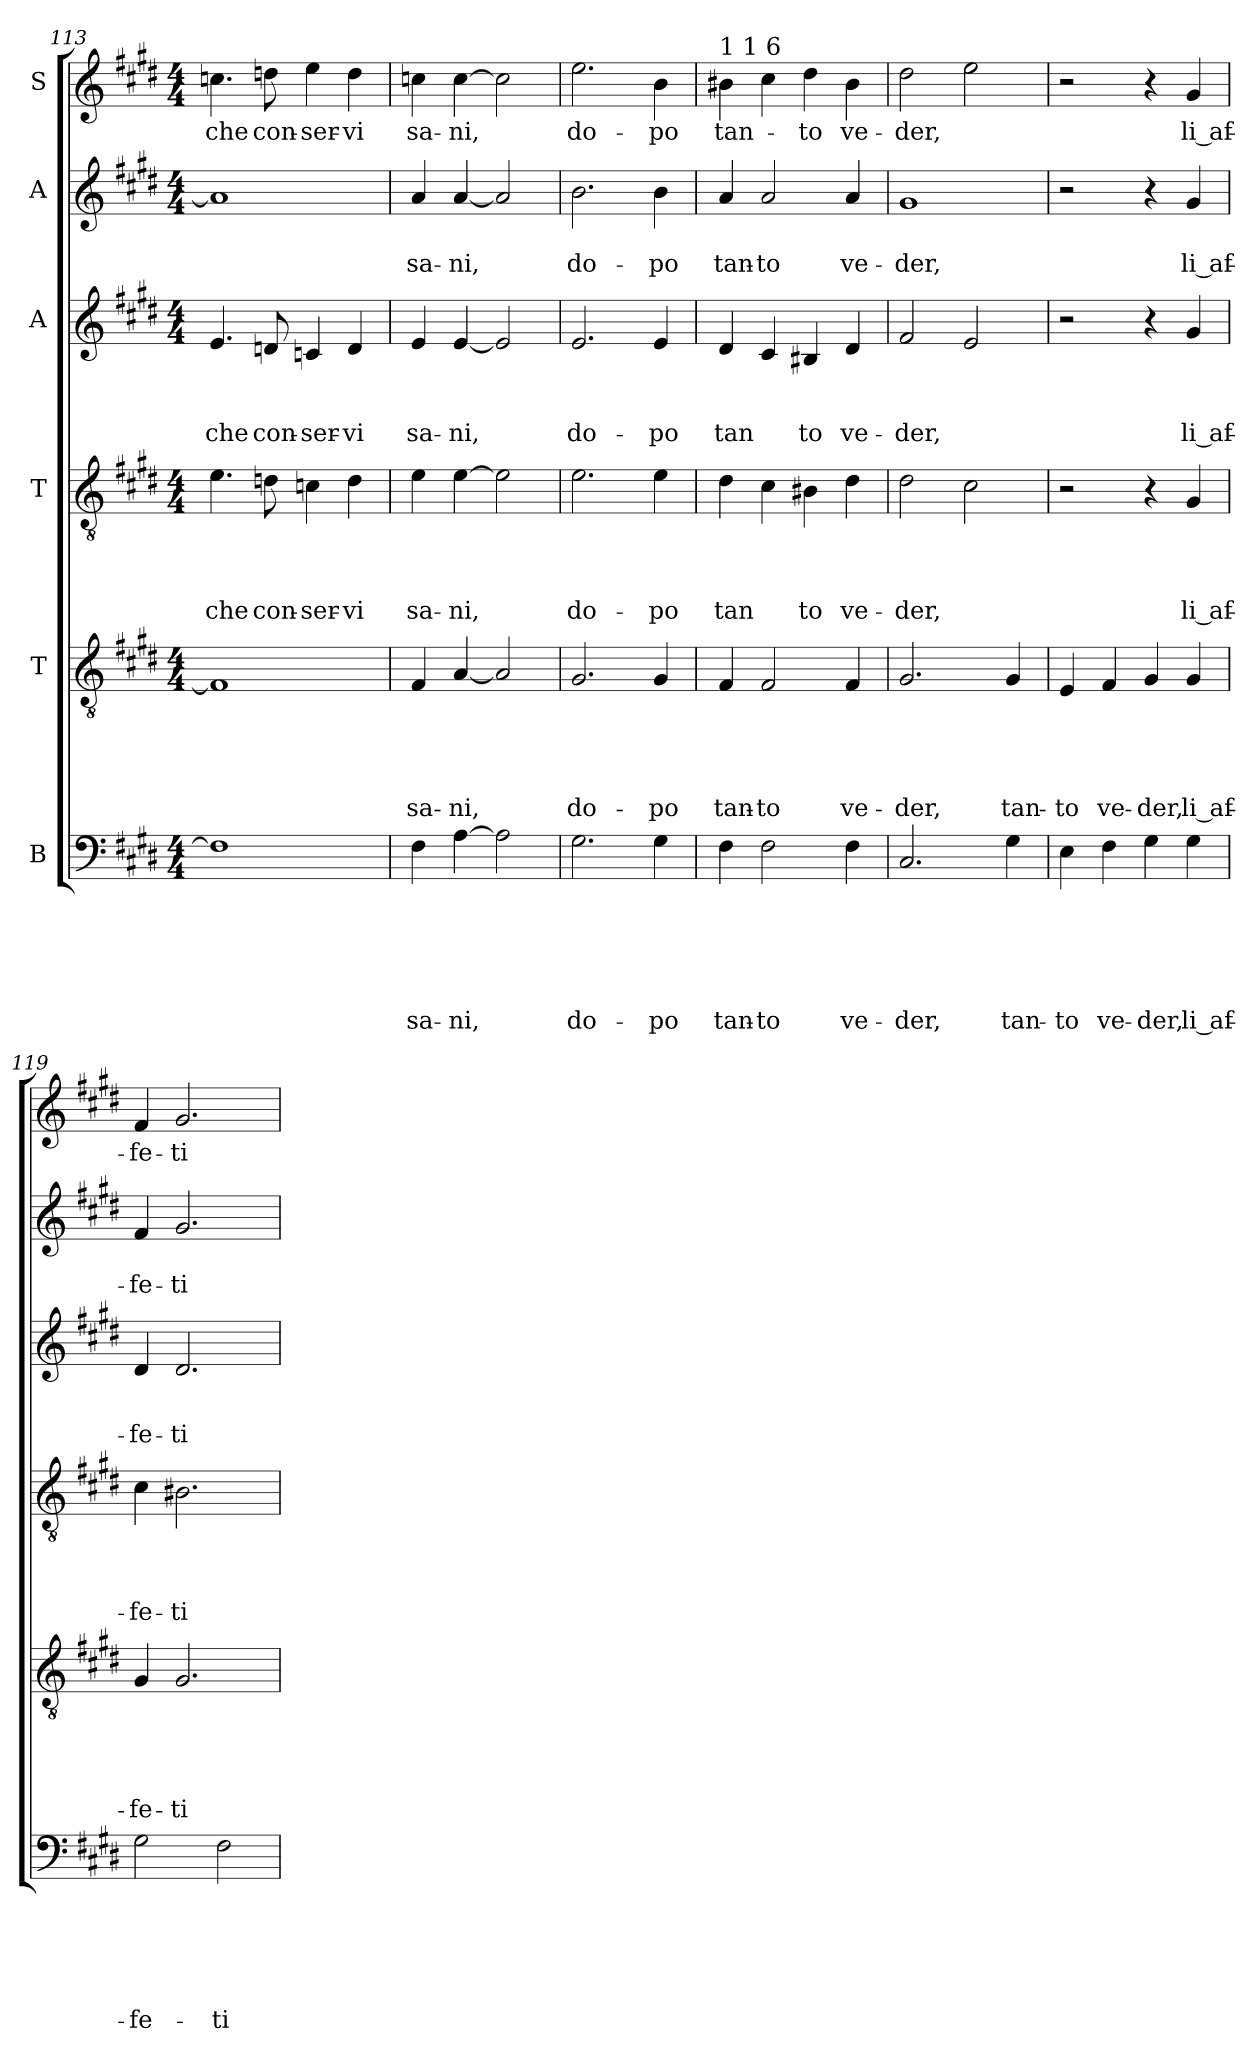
**kern	**text	**text	**text	**text	**text	**text	**kern	**text	**text	**text	**text	**text	**kern	**text	**text	**text	**text	**kern	**text	**text	**text	**kern	**text	**text	**kern	**text
*part6	*part6	*part6	*part6	*part6	*part6	*part6	*part5	*part5	*part5	*part5	*part5	*part5	*part4	*part4	*part4	*part4	*part4	*part3	*part3	*part3	*part3	*part2	*part2	*part2	*part1	*part1
*staff6	*staff6	*staff6	*staff6	*staff6	*staff6	*staff6	*staff5	*staff5	*staff5	*staff5	*staff5	*staff5	*staff4	*staff4	*staff4	*staff4	*staff4	*staff3	*staff3	*staff3	*staff3	*staff2	*staff2	*staff2	*staff1	*staff1
*I"B	*	*	*	*	*	*	*I"T	*	*	*	*	*	*I"T	*	*	*	*	*I"A	*	*	*	*I"A	*	*	*I"S	*
*clefF4	*	*	*	*	*	*	*clefGv2	*	*	*	*	*	*clefGv2	*	*	*	*	*clefG2	*	*	*	*clefG2	*	*	*clefG2	*
*k[f#c#g#d#]	*	*	*	*	*	*	*k[f#c#g#d#]	*	*	*	*	*	*k[f#c#g#d#]	*	*	*	*	*k[f#c#g#d#]	*	*	*	*k[f#c#g#d#]	*	*	*k[f#c#g#d#]	*
*E:	*	*	*	*	*	*	*E:	*	*	*	*	*	*E:	*	*	*	*	*E:	*	*	*	*E:	*	*	*E:	*
*M4/4	*	*	*	*	*	*	*M4/4	*	*	*	*	*	*M4/4	*	*	*	*	*M4/4	*	*	*	*M4/4	*	*	*M4/4	*
=113	=113	=113	=113	=113	=113	=113	=113	=113	=113	=113	=113	=113	=113	=113	=113	=113	=113	=113	=113	=113	=113	=113	=113	=113	=113	=113
!	!	!	!	!	!	!	!	!	!	!	!	!	!	!	!	!	!LO:LY:b	!	!	!	!LO:LY:b	!	!	!	!	!LO:LY:b
1F#]	.	.	.	.	.	.	1F#]	.	.	.	.	.	4.e\	.	.	.	che	4.e/	.	.	che	1a]	.	.	4.ccn\	che
!	!	!	!	!	!	!	!	!	!	!	!	!	!	!	!	!	!LO:LY:b	!	!	!	!LO:LY:b	!	!	!	!	!LO:LY:b
.	.	.	.	.	.	.	.	.	.	.	.	.	8dn\	.	.	.	con-	8dn/	.	.	con-	.	.	.	8ddn\	con-
!	!	!	!	!	!	!	!	!	!	!	!	!	!	!	!	!	!LO:LY:b	!	!	!	!LO:LY:b	!	!	!	!	!LO:LY:b
.	.	.	.	.	.	.	.	.	.	.	.	.	4cn\	.	.	.	-ser-	4cn/	.	.	-ser-	.	.	.	4ee\	-ser-
!	!	!	!	!	!	!	!	!	!	!	!	!	!	!	!	!	!LO:LY:b:rj	!	!	!	!LO:LY:b:rj	!	!	!	!	!LO:LY:b:rj
.	.	.	.	.	.	.	.	.	.	.	.	.	4d\	.	.	.	-vi	4d/	.	.	-vi	.	.	.	4dd\	-vi
=114	=114	=114	=114	=114	=114	=114	=114	=114	=114	=114	=114	=114	=114	=114	=114	=114	=114	=114	=114	=114	=114	=114	=114	=114	=114	=114
!	!	!	!	!	!	!LO:LY:b	!	!	!	!	!	!LO:LY:b	!	!	!	!	!LO:LY:b	!	!	!	!LO:LY:b	!	!	!LO:LY:b	!	!LO:LY:b
4F#\	.	.	.	.	.	sa-	4F#/	.	.	.	.	sa-	4e\	.	.	.	sa-	4e/	.	.	sa-	4a/	.	sa-	4ccn\	sa-
!	!	!	!	!	!	!LO:LY:b	!	!	!	!	!	!LO:LY:b	!	!	!	!	!LO:LY:b	!	!	!	!LO:LY:b	!	!	!LO:LY:b	!	!LO:LY:b
[>4A\	.	.	.	.	.	-ni,	[<4A/	.	.	.	.	-ni,	[>4e\	.	.	.	-ni,	[<4e/	.	.	-ni,	[<4a/	.	-ni,	[>4cc\	-ni,
2A\]	.	.	.	.	.	.	2A/]	.	.	.	.	.	2e\]	.	.	.	.	2e/]	.	.	.	2a/]	.	.	2cc\]	.
=115	=115	=115	=115	=115	=115	=115	=115	=115	=115	=115	=115	=115	=115	=115	=115	=115	=115	=115	=115	=115	=115	=115	=115	=115	=115	=115
!	!	!	!	!	!	!LO:LY:b	!	!	!	!	!	!LO:LY:b	!	!	!	!	!LO:LY:b	!	!	!	!LO:LY:b	!	!	!LO:LY:b	!	!LO:LY:b
2.G#\	.	.	.	.	.	do-	2.G#/	.	.	.	.	do-	2.e\	.	.	.	do-	2.e/	.	.	do-	2.b\	.	do-	2.ee\	do-
!	!	!	!	!	!	!LO:LY:b	!	!	!	!	!	!LO:LY:b	!	!	!	!	!LO:LY:b	!	!	!	!LO:LY:b	!	!	!LO:LY:b	!	!LO:LY:b
4G#\	.	.	.	.	.	-po	4G#/	.	.	.	.	-po	4e\	.	.	.	-po	4e/	.	.	-po	4b\	.	-po	4b\	-po
!!LO:LB:g=z
=116	=116	=116	=116	=116	=116	=116	=116	=116	=116	=116	=116	=116	=116	=116	=116	=116	=116	=116	=116	=116	=116	=116	=116	=116	=116	=116
!	!	!	!	!	!	!	!	!	!	!	!	!	!	!	!	!	!	!	!	!	!	!	!	!	!LO:TX:a:t=1 1 6	!
!	!	!	!	!	!	!LO:LY:b	!	!	!	!	!	!LO:LY:b	!	!	!	!	!LO:LY:b	!	!	!	!LO:LY:b	!	!	!LO:LY:b	!	!LO:LY:b
4F#\	.	.	.	.	.	tan-	4F#/	.	.	.	.	tan-	4d#\	.	.	.	tan	4d#/	.	.	tan	4a/	.	tan-	4b#X\	tan-
!	!	!	!	!	!	!LO:LY:b:rj	!	!	!	!	!	!LO:LY:b:rj	!	!	!	!	!	!	!	!	!	!	!	!LO:LY:b:rj	!	!
2F#\	.	.	.	.	.	-to	2F#/	.	.	.	.	-to	4c#\	.	.	.	.	4c#/	.	.	.	2a/	.	-to	4cc#\	.
!	!	!	!	!	!	!	!	!	!	!	!	!	!	!	!	!	!LO:LY:b:rj	!	!	!	!LO:LY:b:rj	!	!	!	!	!LO:LY:b:rj
.	.	.	.	.	.	.	.	.	.	.	.	.	4B#X\	.	.	.	to	4B#X/	.	.	to	.	.	.	4dd#\	-to
!	!	!	!	!	!	!LO:LY:b	!	!	!	!	!	!LO:LY:b	!	!	!	!	!LO:LY:b	!	!	!	!LO:LY:b	!	!	!LO:LY:b	!	!LO:LY:b
4F#\	.	.	.	.	.	ve-	4F#/	.	.	.	.	ve-	4d#\	.	.	.	ve-	4d#/	.	.	ve-	4a/	.	ve-	4b#\	ve-
=117	=117	=117	=117	=117	=117	=117	=117	=117	=117	=117	=117	=117	=117	=117	=117	=117	=117	=117	=117	=117	=117	=117	=117	=117	=117	=117
!	!	!	!	!	!	!LO:LY:b	!	!	!	!	!	!LO:LY:b	!	!	!	!	!LO:LY:b	!	!	!	!LO:LY:b	!	!	!LO:LY:b	!	!LO:LY:b
2.C#/	.	.	.	.	.	-der,	2.G#/	.	.	.	.	-der,	2d#\	.	.	.	-der,	2f#/	.	.	-der,	1g#	.	-der,	2dd#\	-der,
.	.	.	.	.	.	.	.	.	.	.	.	.	2c#\	.	.	.	.	2e/	.	.	.	.	.	.	2ee\	.
!	!	!	!	!	!	!LO:LY:b	!	!	!	!	!	!LO:LY:b	!	!	!	!	!	!	!	!	!	!	!	!	!	!
4G#\	.	.	.	.	.	tan-	4G#/	.	.	.	.	tan-	.	.	.	.	.	.	.	.	.	.	.	.	.	.
=118	=118	=118	=118	=118	=118	=118	=118	=118	=118	=118	=118	=118	=118	=118	=118	=118	=118	=118	=118	=118	=118	=118	=118	=118	=118	=118
!	!	!	!	!	!	!LO:LY:b:rj	!	!	!	!	!	!LO:LY:b:rj	!	!	!	!	!	!	!	!	!	!	!	!	!	!
4E\	.	.	.	.	.	-to	4E/	.	.	.	.	-to	2r	.	.	.	.	2r	.	.	.	2r	.	.	2r	.
!	!	!	!	!	!	!LO:LY:b	!	!	!	!	!	!LO:LY:b	!	!	!	!	!	!	!	!	!	!	!	!	!	!
4F#\	.	.	.	.	.	ve-	4F#/	.	.	.	.	ve-	.	.	.	.	.	.	.	.	.	.	.	.	.	.
!	!	!	!	!	!	!LO:LY:b:rj	!	!	!	!	!	!LO:LY:b:rj	!	!	!	!	!	!	!	!	!	!	!	!	!	!
4G#\	.	.	.	.	.	-der,	4G#/	.	.	.	.	-der,	4r	.	.	.	.	4r	.	.	.	4r	.	.	4r	.
!	!	!	!	!	!	!LO:LY:b	!	!	!	!	!	!LO:LY:b	!	!	!	!	!LO:LY:b	!	!	!	!LO:LY:b	!	!	!LO:LY:b	!	!LO:LY:b
4G#\	.	.	.	.	.	li af-	4G#/	.	.	.	.	li af-	4G#/	.	.	.	li af-	4g#/	.	.	li af-	4g#/	.	li af-	4g#/	li af-
=119	=119	=119	=119	=119	=119	=119	=119	=119	=119	=119	=119	=119	=119	=119	=119	=119	=119	=119	=119	=119	=119	=119	=119	=119	=119	=119
!	!	!	!	!	!	!LO:LY:b:rj	!	!	!	!	!	!LO:LY:b:rj	!	!	!	!	!LO:LY:b:rj	!	!	!	!LO:LY:b:rj	!	!	!LO:LY:b:rj	!	!LO:LY:b:rj
2G#\	.	.	.	.	.	-fe-	4G#/	.	.	.	.	-fe-	4c#\	.	.	.	-fe-	4d#/	.	.	-fe-	4f#/	.	-fe-	4f#/	-fe-
!	!	!	!	!	!	!	!	!	!	!	!	!LO:LY:b:rj	!	!	!	!	!LO:LY:b:rj	!	!	!	!LO:LY:b:rj	!	!	!LO:LY:b:rj	!	!LO:LY:b:rj
.	.	.	.	.	.	.	2.G#/	.	.	.	.	-ti	2.B#X\	.	.	.	-ti	2.d#/	.	.	-ti	2.g#/	.	-ti	2.g#/	-ti
!	!	!	!	!	!	!LO:LY:b:rj	!	!	!	!	!	!	!	!	!	!	!	!	!	!	!	!	!	!	!	!
2F#\	.	.	.	.	.	-ti	.	.	.	.	.	.	.	.	.	.	.	.	.	.	.	.	.	.	.	.
=	=	=	=	=	=	=	=	=	=	=	=	=	=	=	=	=	=	=	=	=	=	=	=	=	=	=
*-	*-	*-	*-	*-	*-	*-	*-	*-	*-	*-	*-	*-	*-	*-	*-	*-	*-	*-	*-	*-	*-	*-	*-	*-	*-	*-
